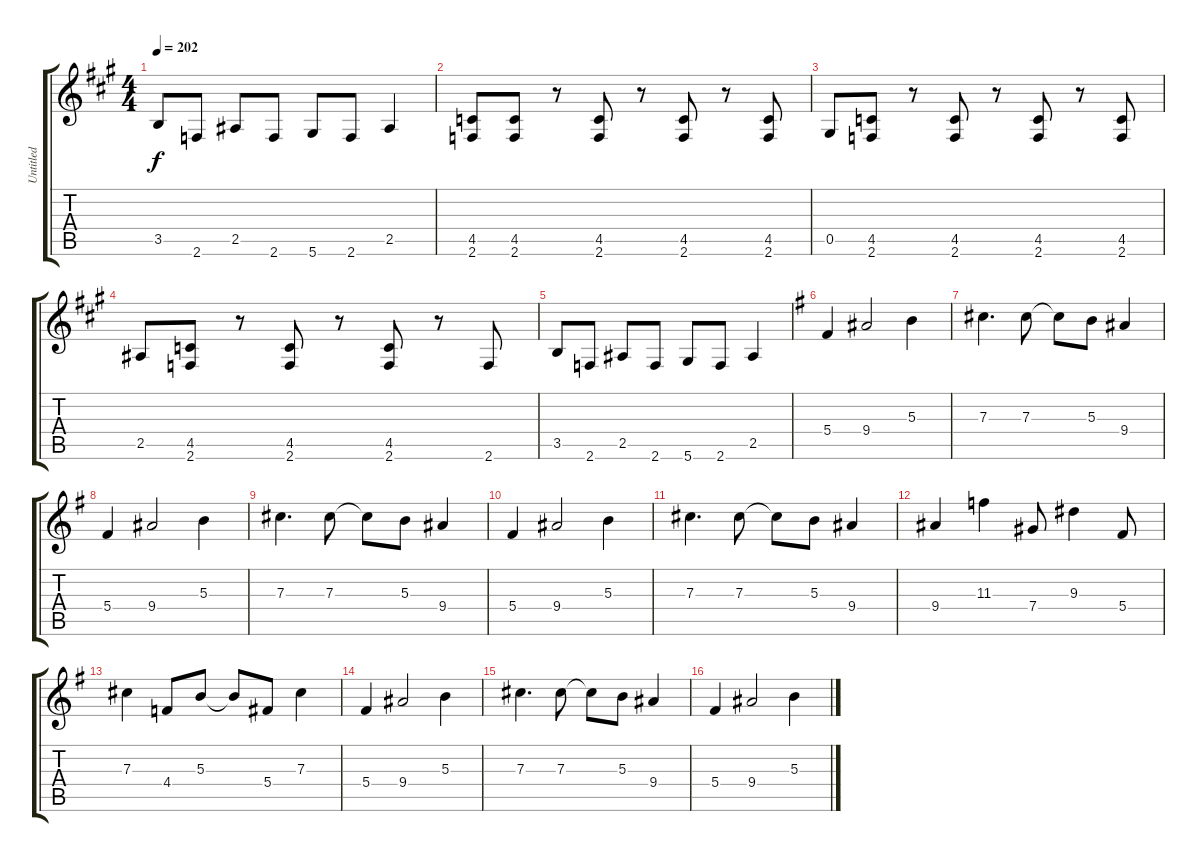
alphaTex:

\track ("Untitled" "Untitled") {instrument distortionguitar}
\staff {score tabs}
\tuning (Eb4 Bb3 Gb3 Db3 Ab2 Eb2) {hide}
\ts (4 4)
\tempo 202
\clef g2
\ks a
3.5.8{dy f} 2.6.8 2.5.8 2.6.8 5.6.8 2.6.8 2.5.4 |
(4.5 2.6).8 (4.5 2.6).8 r.8 (4.5 2.6).8 r.8 (4.5 2.6).8 r.8 (4.5 2.6).8 |
0.5.8 (4.5 2.6).8 r.8 (4.5 2.6).8 r.8 (4.5 2.6).8 r.8 (4.5 2.6).8 |
2.5.8 (4.5 2.6).8 r.8 (4.5 2.6).8 r.8 (4.5 2.6).8 r.8 2.6.8 |
3.5.8 2.6.8 2.5.8 2.6.8 5.6.8 2.6.8 2.5.4 |
\ks g
5.4.4 9.4.2 5.3.4 |
7.3.4{d} 7.3.8 7.3{t}.8 5.3.8 9.4.4 |
5.4.4 9.4.2 5.3.4 |
7.3.4{d} 7.3.8 7.3{t}.8 5.3.8 9.4.4 |
5.4.4 9.4.2 5.3.4 |
7.3.4{d} 7.3.8 7.3{t}.8 5.3.8 9.4.4 |
9.4.4 11.3.4 7.4.8 9.3.4 5.4.8 |
7.3.4 4.4.8 5.3.8 5.3{t}.8 5.4.8 7.3.4 |
5.4.4 9.4.2 5.3.4 |
7.3.4{d} 7.3.8 7.3{t}.8 5.3.8 9.4.4 |
5.4.4 9.4.2 5.3.4
